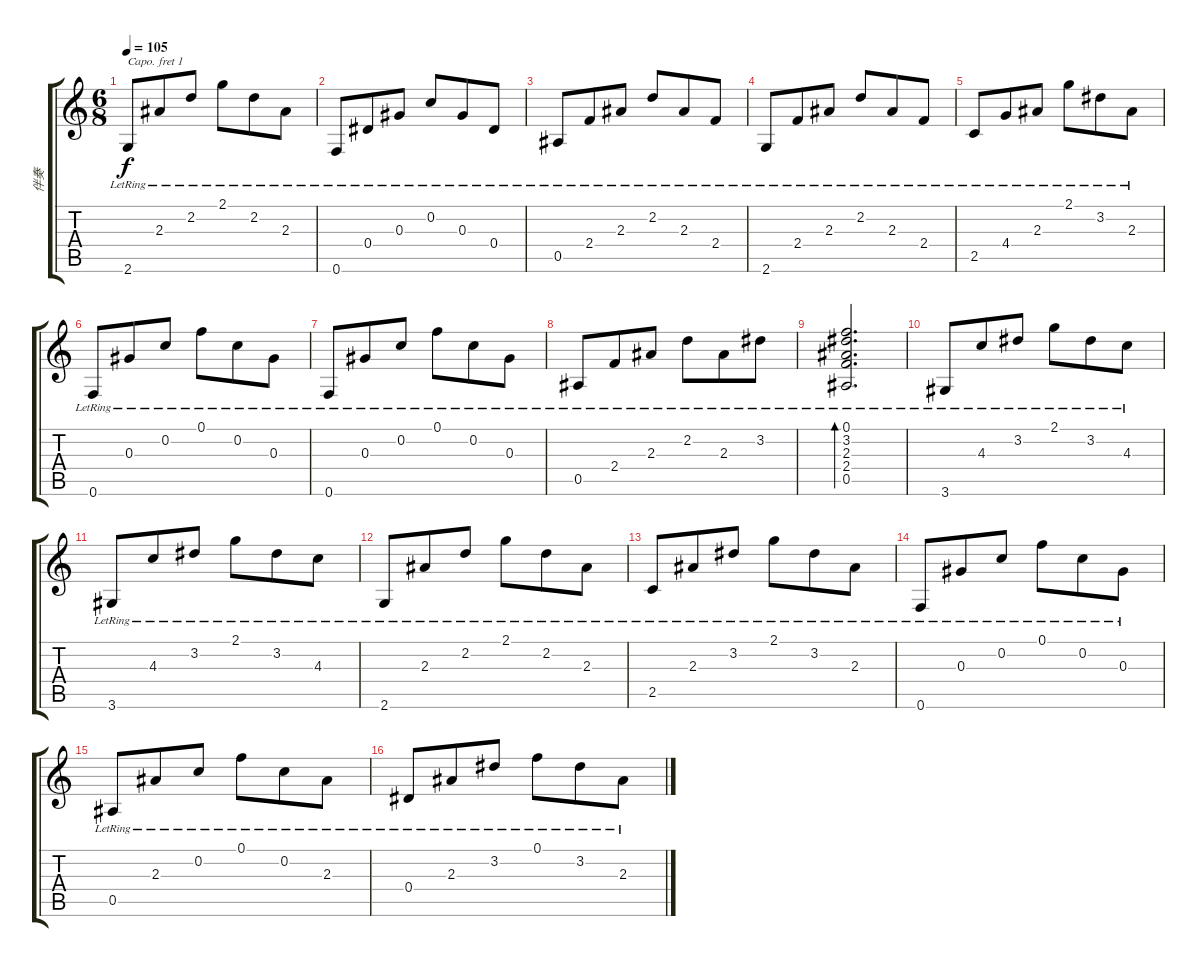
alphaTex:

\track ("伴奏" "伴奏") {instrument acousticguitarnylon}
\staff {score tabs}
\capo 1
\tuning (E4 B3 G3 D3 A2 E2) {hide}
\ts (6 8)
\tempo 105
\clef g2
\ks c
2.6{lr}.8{dy f} 2.3{lr}.8 2.2{lr}.8 2.1{lr}.8 2.2{lr}.8 2.3{lr}.8 |
0.6{lr}.8 0.4{lr}.8 0.3{lr}.8 0.2{lr}.8 0.3{lr}.8 0.4{lr}.8 |
0.5{lr}.8 2.4{lr}.8 2.3{lr}.8 2.2{lr}.8 2.3{lr}.8 2.4{lr}.8 |
2.6{lr}.8 2.4{lr}.8 2.3{lr}.8 2.2{lr}.8 2.3{lr}.8 2.4{lr}.8 |
2.5{lr}.8 4.4{lr}.8 2.3{lr}.8 2.1{lr}.8 3.2{lr}.8 2.3{lr}.8 |
0.6{lr}.8 0.3{lr}.8 0.2{lr}.8 0.1{lr}.8 0.2{lr}.8 0.3{lr}.8 |
0.6{lr}.8 0.3{lr}.8 0.2{lr}.8 0.1{lr}.8 0.2{lr}.8 0.3{lr}.8 |
0.5{lr}.8 2.4{lr}.8 2.3{lr}.8 2.2{lr}.8 2.3{lr}.8 3.2{lr}.8 |
(0.1{lr} 3.2{lr} 2.3{lr} 2.4{lr} 0.5{lr}).2{d bd 240} |
3.6{lr}.8 4.3{lr}.8 3.2{lr}.8 2.1{lr}.8 3.2{lr}.8 4.3{lr}.8 |
3.6{lr}.8 4.3{lr}.8 3.2{lr}.8 2.1{lr}.8 3.2{lr}.8 4.3{lr}.8 |
2.6{lr}.8 2.3{lr}.8 2.2{lr}.8 2.1{lr}.8 2.2{lr}.8 2.3{lr}.8 |
2.5{lr}.8 2.3{lr}.8 3.2{lr}.8 2.1{lr}.8 3.2{lr}.8 2.3{lr}.8 |
0.6{lr}.8 0.3{lr}.8 0.2{lr}.8 0.1{lr}.8 0.2{lr}.8 0.3{lr}.8 |
0.5{lr}.8 2.3{lr}.8 0.2{lr}.8 0.1{lr}.8 0.2{lr}.8 2.3{lr}.8 |
0.4{lr}.8 2.3{lr}.8 3.2{lr}.8 0.1{lr}.8 3.2{lr}.8 2.3{lr}.8
